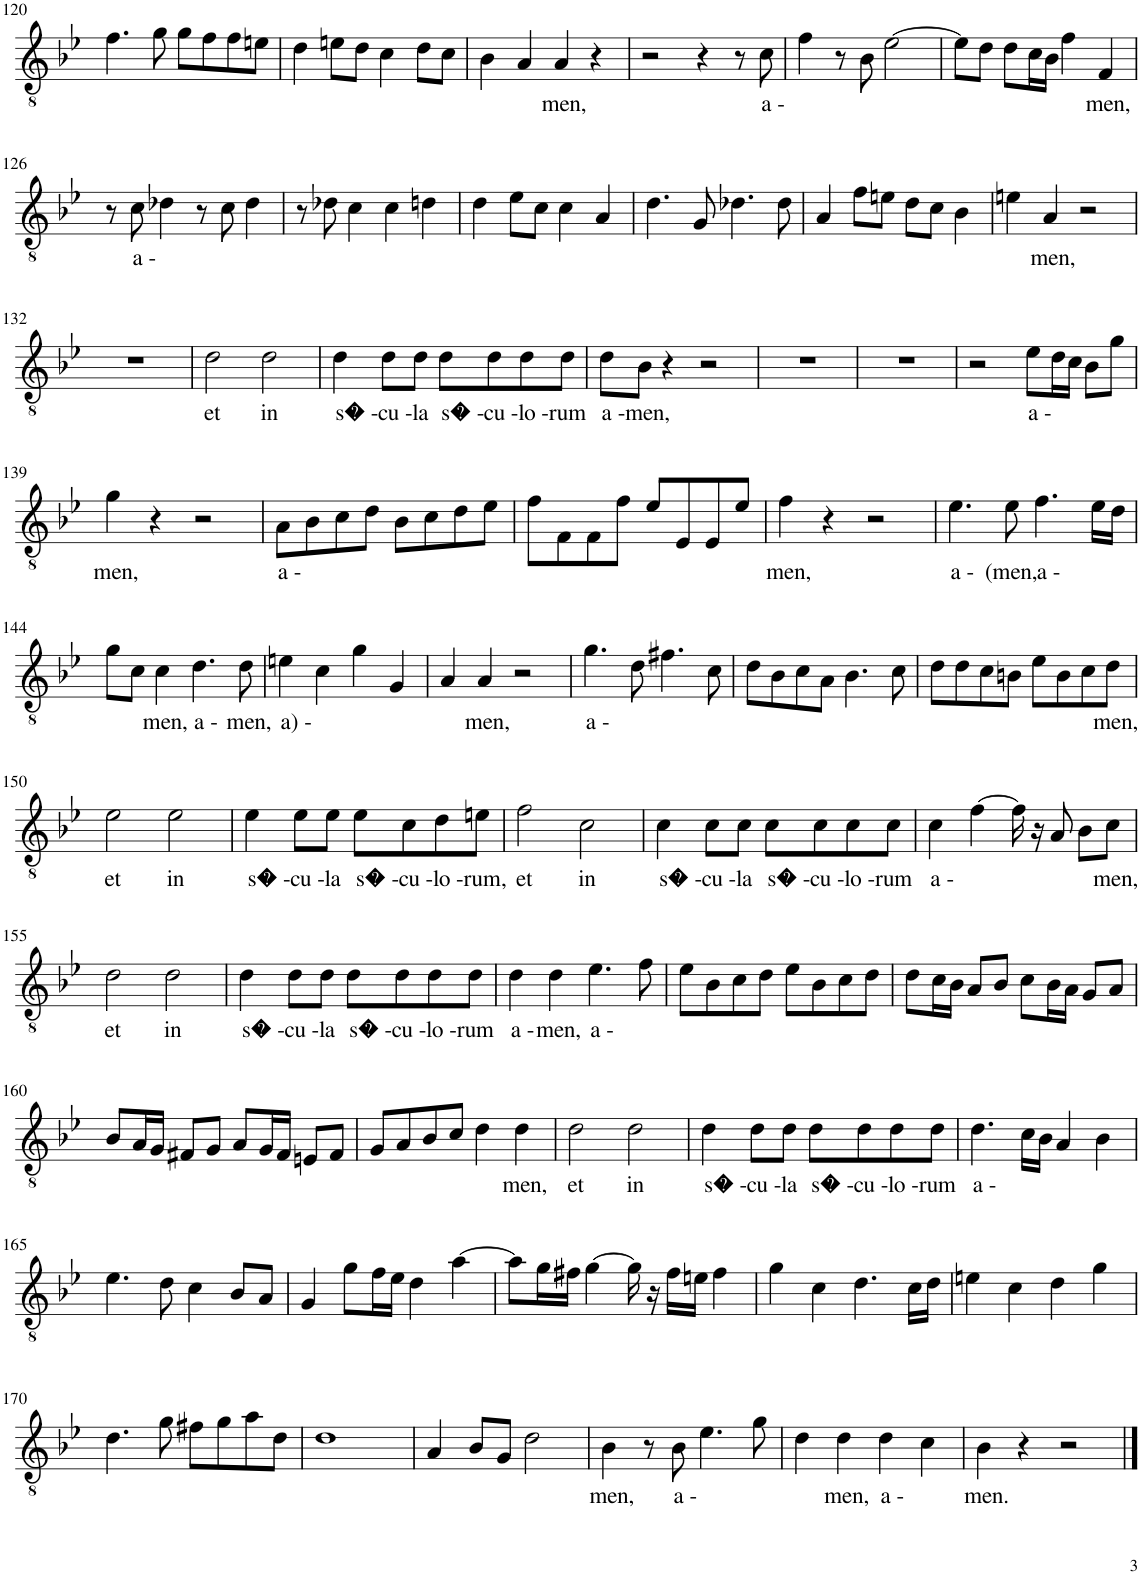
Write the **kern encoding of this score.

**kern	**text
*part1	*part1
*staff1	*staff1
*I"Ténor, Tenor	*
*I'T.	*
!!LO:PB:g=z
*clefGv2	*
*k[b-e-]	*
*M4/4	*
*met(c)	*
=120	=120
4.f\	.
8g\	.
8g\L	.
8f\	.
8f\	.
8en\J	.
=121	=121
4d\	.
8en\L	.
8d\J	.
4c\	.
8d\L	.
8c\J	.
=122	=122
4B-\	.
4A/	.
!	!LO:LY:b
4A/	men,
4r	.
=123	=123
2r	.
4r	.
8r	.
!	!LO:LY:b
8c\	a -
=124	=124
4f\	.
8r	.
8B-\	.
[2e-\	.
=125	=125
8e-\L]	.
8d\J	.
8d\L	.
16c\L	.
16B-\JJ	.
4f\	.
!	!LO:LY:b
4F/	men,
!!LO:LB:g=z
=126	=126
8r	.
!	!LO:LY:b
8c\	a -
4d-X\	.
8r	.
8c\	.
4d-\	.
=127	=127
8r	.
8d-X\	.
4c\	.
4c\	.
4dn\	.
=128	=128
4d\	.
8e-\L	.
8c\J	.
4c\	.
4A/	.
=129	=129
4.d\	.
8G/	.
4.d-X\	.
8d-\	.
=130	=130
4A/	.
8f\L	.
8en\J	.
8d\L	.
8c\J	.
4B-\	.
=131	=131
4en\	.
!	!LO:LY:b
4A/	men,
2r	.
!!LO:LB:g=z
=132	=132
1r	.
=133	=133
!	!LO:LY:b
2d\	et
!	!LO:LY:b
2d\	in
=134	=134
!	!LO:LY:b
4d\	s� -
!	!LO:LY:b
8d\L	cu -
!	!LO:LY:b
8d\J	la
!	!LO:LY:b
8d\L	s� -
!	!LO:LY:b
8d\	cu -
!	!LO:LY:b
8d\	lo -
!	!LO:LY:b
8d\J	rum
=135	=135
!	!LO:LY:b
8d\L	a -
!	!LO:LY:b
8B-\J	men,
4r	.
2r	.
=136	=136
1r	.
=137	=137
1r	.
=138	=138
2r	.
!	!LO:LY:b
8e-\L	a -
16d\L	.
16c\JJ	.
8B-\L	.
8g\J	.
!!LO:LB:g=z
=139	=139
!	!LO:LY:b
4g\	men,
4r	.
2r	.
=140	=140
!	!LO:LY:b
8A\L	a -
8B-\	.
8c\	.
8d\J	.
8B-\L	.
8c\	.
8d\	.
8e-\J	.
=141	=141
8f\L	.
8F\	.
8F\	.
8f\J	.
8e-/L	.
8E-/	.
8E-/	.
8e-/J	.
=142	=142
!	!LO:LY:b
4f\	men,
4r	.
2r	.
=143	=143
!	!LO:LY:b
4.e-\	a -
!	!LO:LY:b
8e-\	(men,
!	!LO:LY:b
4.f\	a -
16e-\LL	.
16d\JJ	.
!!LO:LB:g=z
=144	=144
8g\L	.
8c\J	.
!	!LO:LY:b
4c\	men,
!	!LO:LY:b
4.d\	a -
!	!LO:LY:b
8d\	men,
=145	=145
!	!LO:LY:b
4en\	a) -
4c\	.
4g\	.
4G/	.
=146	=146
4A/	.
!	!LO:LY:b
4A/	men,
2r	.
=147	=147
!	!LO:LY:b
4.g\	a -
8d\	.
4.f#X\	.
8c\	.
=148	=148
8d\L	.
8B-\	.
8c\	.
8A\J	.
4.B-\	.
8c\	.
=149	=149
8d\L	.
8d\	.
8c\	.
8Bn\J	.
8e-\L	.
8B\	.
8c\	.
!	!LO:LY:b
8d\J	men,
!!LO:LB:g=z
=150	=150
!	!LO:LY:b
2e-\	et
!	!LO:LY:b
2e-\	in
=151	=151
!	!LO:LY:b
4e-\	s� -
!	!LO:LY:b
8e-\L	cu -
!	!LO:LY:b
8e-\J	la
!	!LO:LY:b
8e-\L	s� -
!	!LO:LY:b
8c\	cu -
!	!LO:LY:b
8d\	lo -
!	!LO:LY:b
8en\J	rum,
=152	=152
!	!LO:LY:b
2f\	et
!	!LO:LY:b
2c\	in
=153	=153
!	!LO:LY:b
4c\	s� -
!	!LO:LY:b
8c\L	cu -
!	!LO:LY:b
8c\J	la
!	!LO:LY:b
8c\L	s� -
!	!LO:LY:b
8c\	cu -
!	!LO:LY:b
8c\	lo -
!	!LO:LY:b
8c\J	rum
=154	=154
!	!LO:LY:b
4c\	a -
[4f\	.
16f\]	.
16r	.
8A/	.
8B-\L	.
!	!LO:LY:b
8c\J	men,
!!LO:LB:g=z
=155	=155
!	!LO:LY:b
2d\	et
!	!LO:LY:b
2d\	in
=156	=156
!	!LO:LY:b
4d\	s� -
!	!LO:LY:b
8d\L	cu -
!	!LO:LY:b
8d\J	la
!	!LO:LY:b
8d\L	s� -
!	!LO:LY:b
8d\	cu -
!	!LO:LY:b
8d\	lo -
!	!LO:LY:b
8d\J	rum
=157	=157
!	!LO:LY:b
4d\	a -
!	!LO:LY:b
4d\	men,
!	!LO:LY:b
4.e-\	a -
8f\	.
=158	=158
8e-\L	.
8B-\	.
8c\	.
8d\J	.
8e-\L	.
8B-\	.
8c\	.
8d\J	.
=159	=159
8d\L	.
16c\L	.
16B-\JJ	.
8A/L	.
8B-/J	.
8c\L	.
16B-\L	.
16A\JJ	.
8G/L	.
8A/J	.
!!LO:LB:g=z
=160	=160
8B-/L	.
16A/L	.
16G/JJ	.
8F#X/L	.
8G/J	.
8A/L	.
16G/L	.
16F#/JJ	.
8En/L	.
8F#/J	.
=161	=161
8G/L	.
8A/	.
8B-/	.
8c/J	.
4d\	.
!	!LO:LY:b
4d\	men,
=162	=162
!	!LO:LY:b
2d\	et
!	!LO:LY:b
2d\	in
=163	=163
!	!LO:LY:b
4d\	s� -
!	!LO:LY:b
8d\L	cu -
!	!LO:LY:b
8d\J	la
!	!LO:LY:b
8d\L	s� -
!	!LO:LY:b
8d\	cu -
!	!LO:LY:b
8d\	lo -
!	!LO:LY:b
8d\J	rum
=164	=164
!	!LO:LY:b
4.d\	a -
16c\LL	.
16B-\JJ	.
4A/	.
4B-\	.
!!LO:LB:g=z
=165	=165
4.e-\	.
8d\	.
4c\	.
8B-/L	.
8A/J	.
=166	=166
4G/	.
8g\L	.
16f\L	.
16e-\JJ	.
4d\	.
[4a\	.
=167	=167
8a\L]	.
16g\L	.
16f#X\JJ	.
[4g\	.
16g\]	.
16r	.
16f#\LL	.
16en\JJ	.
4f#\	.
=168	=168
4g\	.
4c\	.
4.d\	.
16c\LL	.
16d\JJ	.
=169	=169
4en\	.
4c\	.
4d\	.
4g\	.
!!LO:LB:g=z
=170	=170
4.d\	.
8g\	.
8f#X\L	.
8g\	.
8a\	.
8d\J	.
=171	=171
1d	.
=172	=172
4A/	.
8B-/L	.
8G/J	.
2d\	.
=173	=173
!	!LO:LY:b
4B-\	men,
8r	.
!	!LO:LY:b
8B-\	a -
4.e-\	.
8g\	.
=174	=174
4d\	.
!	!LO:LY:b
4d\	men,
!	!LO:LY:b
4d\	a -
4c\	.
=175	=175
!	!LO:LY:b
4B-\	men.
4r	.
2r	.
==	==
*-	*-
